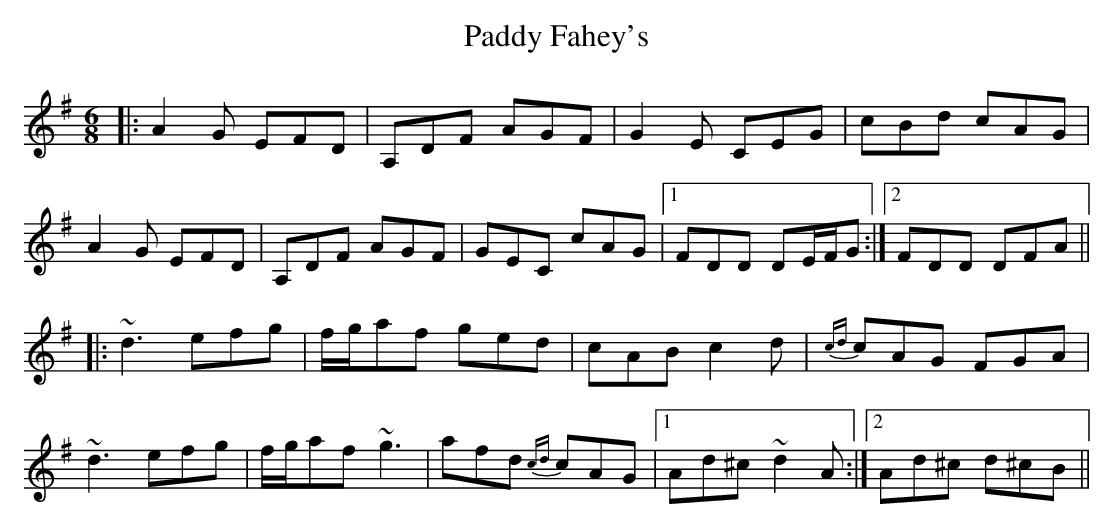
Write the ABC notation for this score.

X:1
T: Paddy Fahey's
M: 6/8
L: 1/8
K: Dmix
|:A2G EFD|A,DF AGF|G2E CEG|cBd cAG|A2G EFD|A,DF AGF|GEC cAG|1 FDD DE/F/G:|2 FDD DFA||
|:~d3 efg|f/g/af ged|cAB c2d|{cd}cAG FGA|~d3 efg|f/g/af ~g3|afd {cd}cAG|1 Ad^c ~d2A:|2 Ad^c d^cB||
